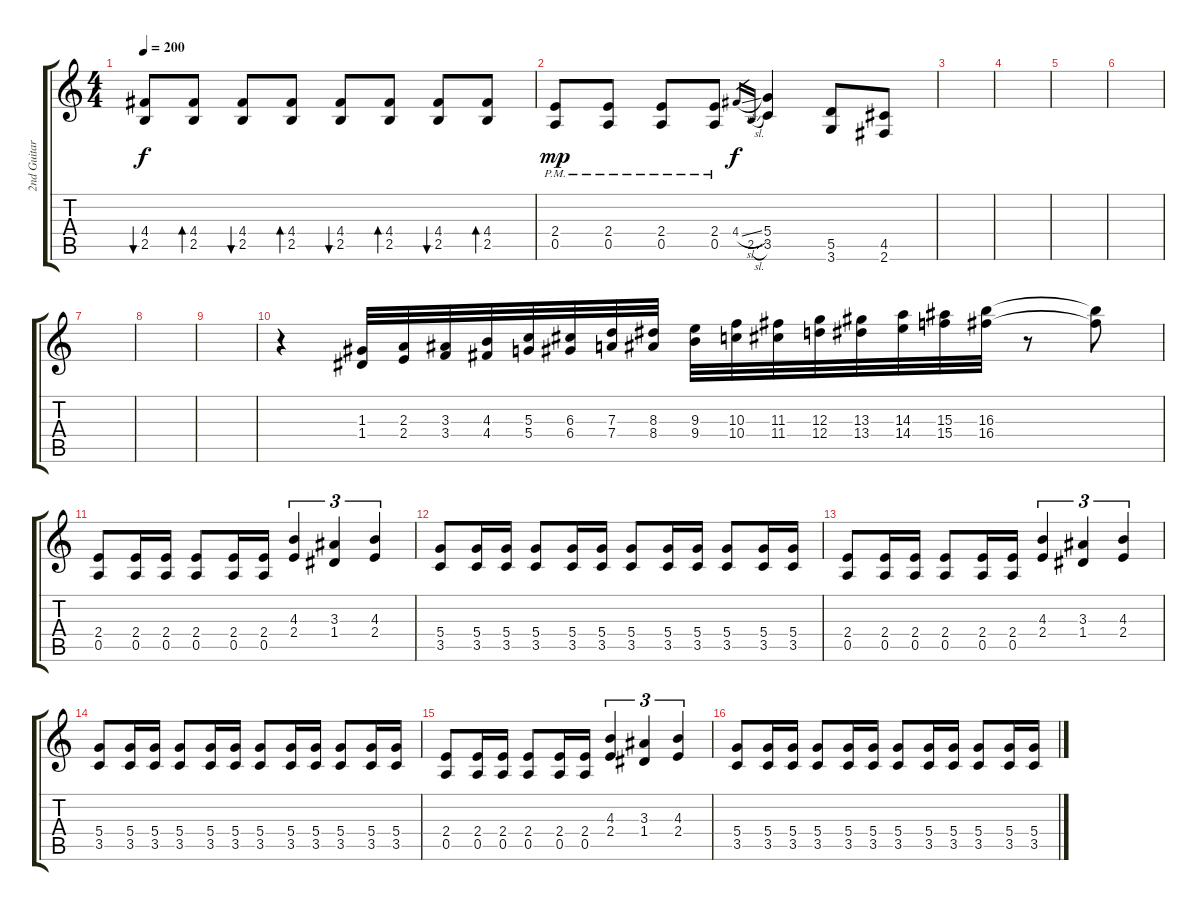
\track ("2nd Guitar" "2nd Guitar") {instrument overdrivenguitar}
\staff {score tabs}
\tuning (E4 B3 G3 D3 A2 E2) {hide}
\ts (4 4)
\tempo 200
\clef g2
\ks c
(4.4 2.5).8{bu 60 dy f instrument overdrivenguitar} (4.4 2.5).8{bd 60} (4.4 2.5).8{bu 60} (4.4 2.5).8{bd 60} (4.4 2.5).8{bu 60} (4.4 2.5).8{bd 60} (4.4 2.5).8{bu 60} (4.4 2.5).8{bd 60} |
(2.4{pm} 0.5{pm}).8{dy mp} (2.4{pm} 0.5{pm}).8 (2.4{pm} 0.5{pm}).8 (2.4{pm} 0.5{pm}).8 4.4{sl}.16{gr dy f} 2.5{sl}.16{gr} (5.4 3.5).4 (5.5 3.6).8 (4.5 2.6).8 |
|
|
|
|
|
|
|
r.4 (1.3 1.4).32 (2.3 2.4).32 (3.3 3.4).32 (4.3 4.4).32 (5.3 5.4).32 (6.3 6.4).32 (7.3 7.4).32 (8.3 8.4).32 (9.3 9.4).32 (10.3 10.4).32 (11.3 11.4).32 (12.3 12.4).32 (13.3 13.4).32 (14.3 14.4).32 (15.3 15.4).32 (16.3 16.4).32 r.8 (16.3{t} 16.4{t}).8 |
(2.4 0.5).8 (2.4 0.5).16 (2.4 0.5).16 (2.4 0.5).8 (2.4 0.5).16 (2.4 0.5).16 (4.3 2.4).4{tu (3 2)} (3.3 1.4).4{tu (3 2)} (4.3 2.4).4{tu (3 2)} |
(5.4 3.5).8 (5.4 3.5).16 (5.4 3.5).16 (5.4 3.5).8 (5.4 3.5).16 (5.4 3.5).16 (5.4 3.5).8 (5.4 3.5).16 (5.4 3.5).16 (5.4 3.5).8 (5.4 3.5).16 (5.4 3.5).16 |
(2.4 0.5).8 (2.4 0.5).16 (2.4 0.5).16 (2.4 0.5).8 (2.4 0.5).16 (2.4 0.5).16 (4.3 2.4).4{tu (3 2)} (3.3 1.4).4{tu (3 2)} (4.3 2.4).4{tu (3 2)} |
(5.4 3.5).8 (5.4 3.5).16 (5.4 3.5).16 (5.4 3.5).8 (5.4 3.5).16 (5.4 3.5).16 (5.4 3.5).8 (5.4 3.5).16 (5.4 3.5).16 (5.4 3.5).8 (5.4 3.5).16 (5.4 3.5).16 |
(2.4 0.5).8 (2.4 0.5).16 (2.4 0.5).16 (2.4 0.5).8 (2.4 0.5).16 (2.4 0.5).16 (4.3 2.4).4{tu (3 2)} (3.3 1.4).4{tu (3 2)} (4.3 2.4).4{tu (3 2)} |
(5.4 3.5).8 (5.4 3.5).16 (5.4 3.5).16 (5.4 3.5).8 (5.4 3.5).16 (5.4 3.5).16 (5.4 3.5).8 (5.4 3.5).16 (5.4 3.5).16 (5.4 3.5).8 (5.4 3.5).16 (5.4 3.5).16
